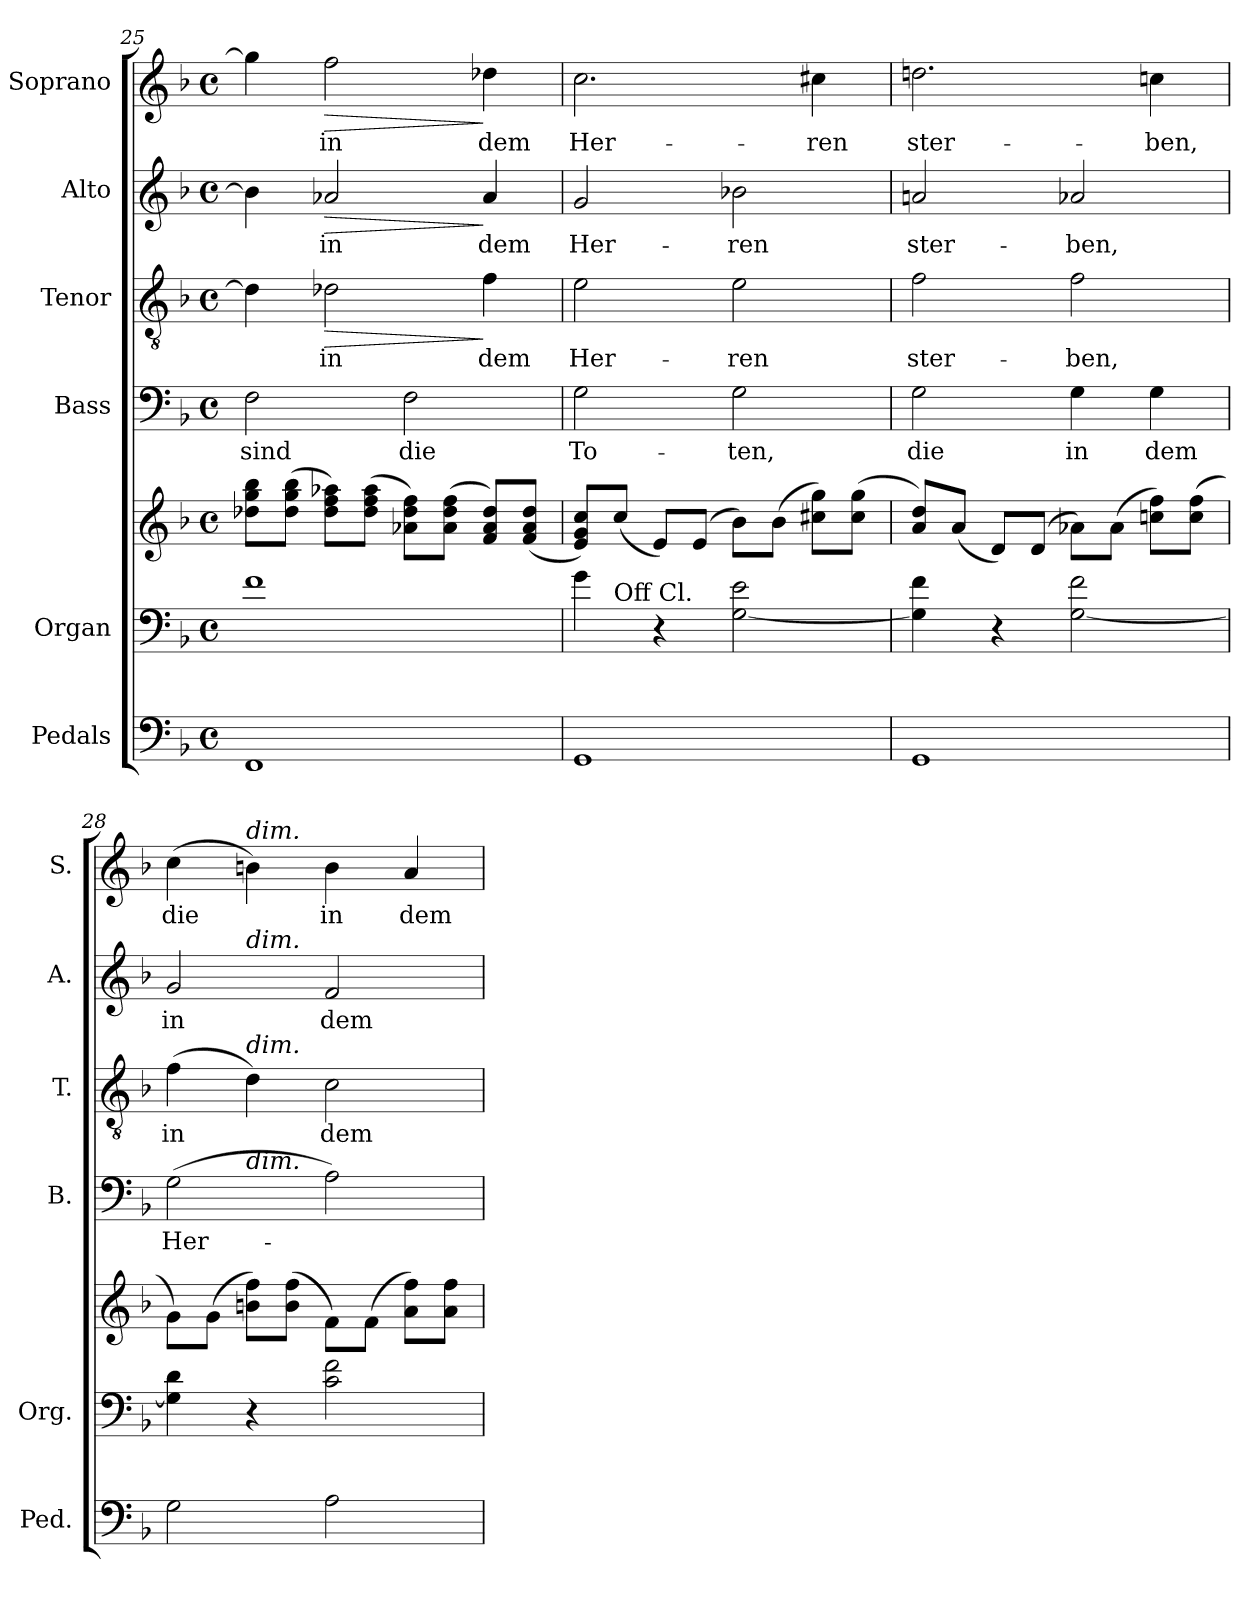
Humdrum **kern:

**kern	**kern	**kern	**kern	**text	**kern	**text	**dynam	**kern	**text	**dynam	**kern	**text	**dynam
*part6	*part5	*part5	*part4	*part4	*part3	*part3	*part3	*part2	*part2	*part2	*part1	*part1	*part1
*staff7	*staff6	*staff5	*staff4	*staff4	*staff3	*staff3	*staff3	*staff2	*staff2	*staff2	*staff1	*staff1	*staff1
*I"Pedals	*I"Organ	*	*I"Bass	*	*I"Tenor	*	*	*I"Alto	*	*	*I"Soprano	*	*
*I'Ped.	*I'Org.	*	*I'B.	*	*I'T.	*	*	*I'A.	*	*	*I'S.	*	*
*clefF4	*clefF4	*clefG2	*clefF4	*	*clefGv2	*	*	*clefG2	*	*	*clefG2	*	*
*	*	*	*	*	*ITrd7c12	*	*	*	*	*	*	*	*
*k[b-]	*k[b-]	*k[b-]	*k[b-]	*	*k[b-]	*	*	*k[b-]	*	*	*k[b-]	*	*
*F:	*F:	*F:	*F:	*	*F:	*	*	*F:	*	*	*F:	*	*
*M4/4	*M4/4	*M4/4	*M4/4	*	*M4/4	*	*	*M4/4	*	*	*M4/4	*	*
*met(c)	*met(c)	*met(c)	*met(c)	*	*met(c)	*	*	*met(c)	*	*	*met(c)	*	*
=25	=25	=25	=25	=25	=25	=25	=25	=25	=25	=25	=25	=25	=25
!	!	!	!	!LO:LY:b:color=#000000	!	!	!	!	!	!	!	!	!
1FFi	1fi	8dd-Xi\ 8ggi\ 8bb-i\L	2Fi\	sind	4D-i\]	.	.	4b-i\]	.	.	4ggi\]	.	.
.	.	(8dd-i\ 8ggi\ 8bb-i\J	.	.	.	.	.	.	.	.	.	.	.
!	!	!	!	!	!	!LO:LY:b:color=#000000	!LO:HP:b	!	!	!	!	!	!
!	!	!	!	!	!	!	!	!	!LO:LY:b:color=#000000	!LO:HP:b	!	!	!
!	!	!	!	!	!	!	!	!	!	!	!	!LO:LY:b:color=#000000	!LO:HP:b
.	.	8dd-i\ 8ffi\ 8aa-Xi\L)	.	.	2D-Xi\	in	>	2a-Xi/	in	>	2ffi\	in	>
.	.	(8dd-i\ 8ffi\ 8aa-i\J	.	.	.	.	.	.	.	.	.	.	.
!	!	!	!	!LO:LY:b:color=#000000	!	!	!	!	!	!	!	!	!
.	.	8a-Xi\ 8dd-i\ 8ffi\L)	2Fi\	die	.	.	.	.	.	.	.	.	.
.	.	(8a-i\ 8dd-i\ 8ffi\J	.	.	.	.	.	.	.	.	.	.	.
!	!	!	!	!	!	!LO:LY:b:color=#000000	!	!	!	!	!	!	!
!	!	!	!	!	!	!	!	!	!LO:LY:b:color=#000000	!	!	!	!
!	!	!	!	!	!	!	!	!	!	!	!	!LO:LY:b:color=#000000	!
.	.	8fi/ 8a-i/ 8dd-i/L)	.	.	4Fi\	dem	]	4a-i/	dem	]	4dd-Xi\	dem	]
.	.	(8fi/ 8a-i/ 8dd-i/J	.	.	.	.	.	.	.	.	.	.	.
=26	=26	=26	=26	=26	=26	=26	=26	=26	=26	=26	=26	=26	=26
!	!	!	!	!LO:LY:b:color=#000000	!	!	!	!	!	!	!	!	!
!	!	!	!	!	!	!LO:LY:b:color=#000000	!	!	!	!	!	!	!
!	!	!	!	!	!	!	!	!	!LO:LY:b:color=#000000	!	!	!	!
!	!	!	!	!	!	!	!	!	!	!	!	!LO:LY:b:color=#000000	!
*	*^	*	*	*	*	*	*	*	*	*	*	*	*
1GGi	4gi\	8ryy	8ei/ 8gi/ 8cci/L)	2Gi\	To-	2Ei\	Her-	.	2gi/	Her-	.	2.cci\	Her-	.
!	!	!LO:TX:a:t=Off Cl.	!	!	!	!	!	!	!	!	!	!	!	!
.	.	2..ryy	(8cci/J	.	.	.	.	.	.	.	.	.	.	.
.	4r	.	8ei/L)	.	.	.	.	.	.	.	.	.	.	.
.	.	.	(8ei/J	.	.	.	.	.	.	.	.	.	.	.
!	!	!	!	!	!LO:LY:b:color=#000000	!	!	!	!	!	!	!	!	!
!	!	!	!	!	!	!	!LO:LY:b:color=#000000	!	!	!	!	!	!	!
!	!	!	!	!	!	!	!	!	!	!LO:LY:b:color=#000000	!	!	!	!
.	[2Gi\ 2ei	.	8b-i\L)	2Gi\	-ten,	2Ei\	-ren	.	2b-Xi\	-ren	.	.	.	.
.	.	.	(8b-i\J	.	.	.	.	.	.	.	.	.	.	.
!	!	!	!	!	!	!	!	!	!	!	!	!	!LO:LY:b:color=#000000	!
.	.	.	8cc#Xi\ 8ggi\L)	.	.	.	.	.	.	.	.	4cc#Xi\	-ren	.
.	.	.	(8cc#i\ 8ggi\J	.	.	.	.	.	.	.	.	.	.	.
*	*v	*v	*	*	*	*	*	*	*	*	*	*	*	*
=27	=27	=27	=27	=27	=27	=27	=27	=27	=27	=27	=27	=27	=27
*	*^	*	*	*	*	*	*	*	*	*	*	*	*
!	!	!	!	!	!LO:LY:b:color=#000000	!	!	!	!	!	!	!	!	!
*	*v	*v	*	*	*	*	*	*	*	*	*	*	*	*
*	*^	*	*	*	*	*	*	*	*	*	*	*	*
!	!	!	!	!	!	!	!LO:LY:b:color=#000000	!	!	!	!	!	!	!
*	*v	*v	*	*	*	*	*	*	*	*	*	*	*	*
*	*^	*	*	*	*	*	*	*	*	*	*	*	*
!	!	!	!	!	!	!	!	!	!	!LO:LY:b:color=#000000	!	!	!	!
*	*v	*v	*	*	*	*	*	*	*	*	*	*	*	*
*	*^	*	*	*	*	*	*	*	*	*	*	*	*
!	!	!	!	!	!	!	!	!	!	!	!	!	!LO:LY:b:color=#000000	!
*	*v	*v	*	*	*	*	*	*	*	*	*	*	*	*
1GGi	4Gi\] 4fi	8ai/ 8ddi/L)	2Gi\	die	2Fi\	ster-	.	2ani/	ster-	.	2.ddni\	ster-	.
.	.	(8ai/J	.	.	.	.	.	.	.	.	.	.	.
.	4r	8di/L)	.	.	.	.	.	.	.	.	.	.	.
.	.	(8di/J	.	.	.	.	.	.	.	.	.	.	.
!	!	!	!	!LO:LY:b:color=#000000	!	!	!	!	!	!	!	!	!
!	!	!	!	!	!	!LO:LY:b:color=#000000	!	!	!	!	!	!	!
!	!	!	!	!	!	!	!	!	!LO:LY:b:color=#000000	!	!	!	!
.	[2Gi\ 2fi	8a-Xi\L)	4Gi\	in	2Fi\	-ben,	.	2a-Xi/	-ben,	.	.	.	.
.	.	(8a-i\J	.	.	.	.	.	.	.	.	.	.	.
!	!	!	!	!LO:LY:b:color=#000000	!	!	!	!	!	!	!	!	!
!	!	!	!	!	!	!	!	!	!	!	!	!LO:LY:b:color=#000000	!
.	.	8ccni\ 8ffi\L)	4Gi\	dem	.	.	.	.	.	.	4ccni\	-ben,	.
.	.	(8cci\ 8ffi\J	.	.	.	.	.	.	.	.	.	.	.
=28	=28	=28	=28	=28	=28	=28	=28	=28	=28	=28	=28	=28	=28
!	!	!	!	!LO:LY:b:color=#000000	!	!	!	!	!	!	!	!	!
!	!	!	!	!	!	!LO:LY:b:color=#000000	!	!	!	!	!	!	!
!	!	!	!	!	!	!	!	!	!LO:LY:b:color=#000000	!	!	!	!
!	!	!	!	!	!	!	!	!	!	!	!	!LO:LY:b:color=#000000	!
*	*	*	*^	*	*	*	*	*^	*	*	*	*	*
2Gi\	4Gi\] 4di	8gi\L)	(2Gi\	4ryy	Her-	(4Fi\	in	.	2gi/	4ryy	in	.	(4cci\	die	.
.	.	(8gi\J	.	.	.	.	.	.	.	.	.	.	.	.	.
!	!	!	!	!	!	!	!	!	!	!	!	!	!LO:TX:a:i:t=dim.	!	!
!	!	!	!	!	!	!	!	!	!	!LO:TX:a:i:t=dim.	!	!	!	!	!
!	!	!	!	!	!	!LO:TX:a:i:t=dim.	!	!	!	!	!	!	!	!	!
!	!	!	!	!LO:TX:a:i:t=dim.	!	!	!	!	!	!	!	!	!	!	!
.	4r	8bni\ 8ffi\L)	.	2.ryy	.	4Di\)	.	.	.	2.ryy	.	.	4bni\)	.	.
.	.	(8bi\ 8ffi\J	.	.	.	.	.	.	.	.	.	.	.	.	.
!	!	!	!	!	!	!	!LO:LY:b:color=#000000	!	!	!	!	!	!	!	!
!	!	!	!	!	!	!	!	!	!	!	!LO:LY:b:color=#000000	!	!	!	!
!	!	!	!	!	!	!	!	!	!	!	!	!	!	!LO:LY:b:color=#000000	!
2Ai\	2ci\ 2fi	8fi\L)	2Ai\)	.	.	2Ci\	dem	.	2fi/	.	dem	.	4bi\	in	.
.	.	(8fi\J	.	.	.	.	.	.	.	.	.	.	.	.	.
!	!	!	!	!	!	!	!	!	!	!	!	!	!	!LO:LY:b:color=#000000	!
.	.	8ai\ 8ffi\L)	.	.	.	.	.	.	.	.	.	.	4ai/	dem	.
.	.	8ai\ 8ffi\J	.	.	.	.	.	.	.	.	.	.	.	.	.
*	*	*	*v	*v	*	*	*	*	*v	*v	*	*	*	*	*
=	=	=	=	=	=	=	=	=	=	=	=	=	=
*-	*-	*-	*-	*-	*-	*-	*-	*-	*-	*-	*-	*-	*-
